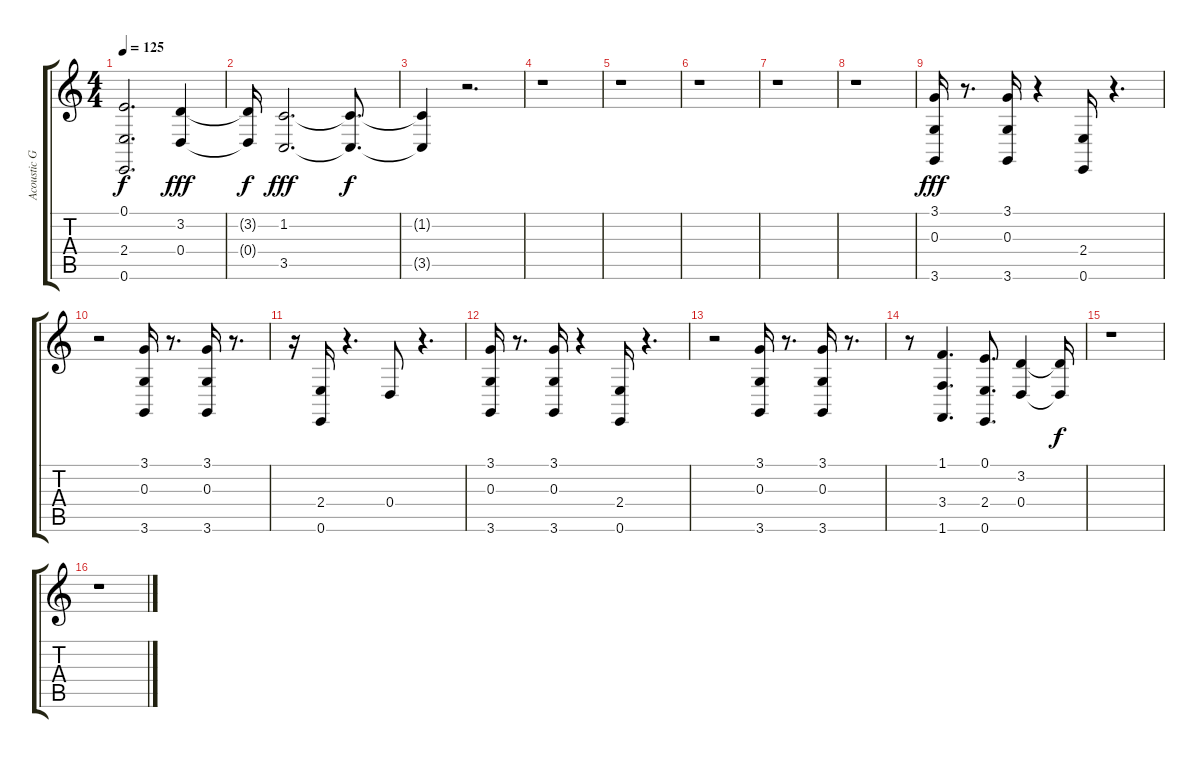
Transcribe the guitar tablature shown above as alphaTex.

\track ("Acoustic Grand Piano" "Acoustic G") {instrument acousticgrandpiano}
\staff {score tabs}
\tuning (E4 B3 G3 D3 A2 E2) {hide}
\ts (4 4)
\tempo 125
\clef g2
\ks c
(0.1{t} 2.4{t} 0.6{t}).2{d dy f} (3.2 0.4).4{dy fff} |
(3.2{t} 0.4{t}).16{dy f} (1.2 3.5).2{d dy fff} (1.2{t} 3.5{t}).8{d dy f} |
(1.2{t} 3.5{t}).4 r.2{d} |
r.1 |
r.1 |
r.1 |
r.1 |
r.1 |
(3.1 0.3 3.6).16{dy fff} r.8{d} (3.1 0.3 3.6).16 r.4 (2.4 0.6).16 r.4{d} |
r.2 (3.1 0.3 3.6).16 r.8{d} (3.1 0.3 3.6).16 r.8{d} |
r.16 (2.4 0.6).16 r.4{d} 0.4.8 r.4{d} |
(3.1 0.3 3.6).16 r.8{d} (3.1 0.3 3.6).16 r.4 (2.4 0.6).16 r.4{d} |
r.2 (3.1 0.3 3.6).16 r.8{d} (3.1 0.3 3.6).16 r.8{d} |
r.8 (1.1 3.4 1.6).4{d} (0.1 2.4 0.6).8{d} (3.2 0.4).4 (3.2{t} 0.4{t}).16{dy f} |
r.1 |
r.1
